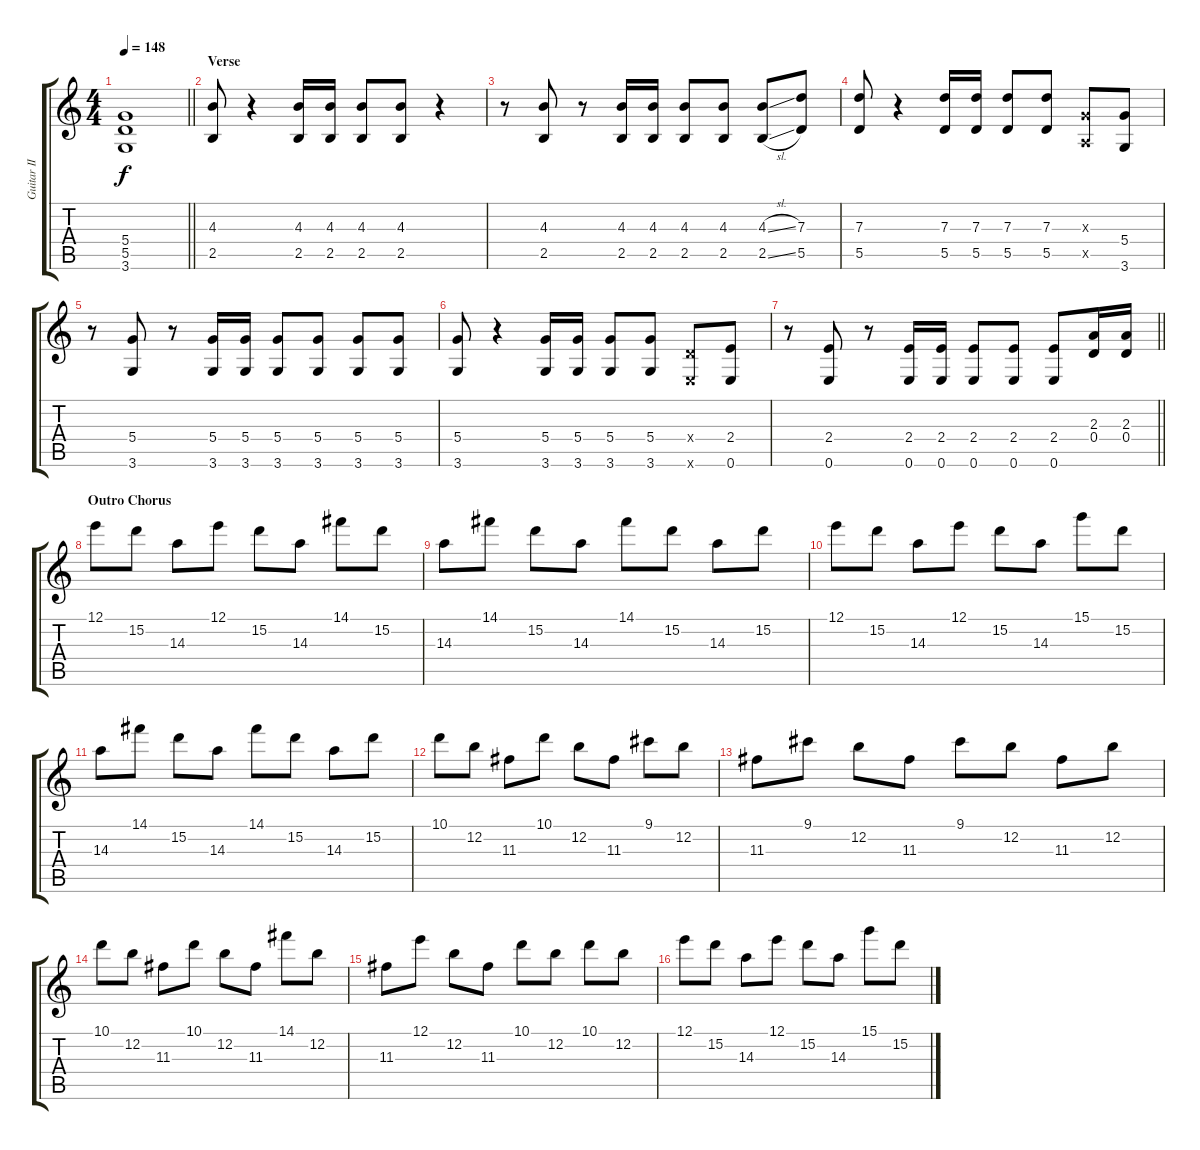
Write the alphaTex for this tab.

\track ("Guitar II" "Guitar II") {instrument distortionguitar}
\staff {score tabs}
\tuning (E4 B3 G3 D3 A2 E2) {hide}
\ts (4 4)
\tempo 148
\clef g2
\barLineRight lightlight
\ks c
(5.4{t} 5.5{t} 3.6{t}).1{dy f} |
\section ("" "Verse")
(4.3 2.5).8 r.4 (4.3 2.5).16 (4.3 2.5).16 (4.3 2.5).8 (4.3 2.5).8 r.4 |
r.8 (4.3 2.5).8 r.8 (4.3 2.5).16 (4.3 2.5).16 (4.3 2.5).8 (4.3 2.5).8 (4.3{sl} 2.5{sl}).8 (7.3 5.5).8 |
(7.3 5.5).8 r.4 (7.3 5.5).16 (7.3 5.5).16 (7.3 5.5).8 (7.3 5.5).8 (0.3{x} 0.5{x}).8 (5.4 3.6).8 |
r.8 (5.4 3.6).8 r.8 (5.4 3.6).16 (5.4 3.6).16 (5.4 3.6).8 (5.4 3.6).8 (5.4 3.6).8 (5.4 3.6).8 |
(5.4 3.6).8 r.4 (5.4 3.6).16 (5.4 3.6).16 (5.4 3.6).8 (5.4 3.6).8 (0.4{x} 0.6{x}).8 (2.4 0.6).8 |
\barLineRight lightlight
r.8 (2.4 0.6).8 r.8 (2.4 0.6).16 (2.4 0.6).16 (2.4 0.6).8 (2.4 0.6).8 (2.4 0.6).8 (2.3 0.4).16 (2.3 0.4).16 |
\section ("" "Outro Chorus")
12.1.8 15.2.8 14.3.8 12.1.8 15.2.8 14.3.8 14.1.8 15.2.8 |
14.3.8 14.1.8 15.2.8 14.3.8 14.1.8 15.2.8 14.3.8 15.2.8 |
12.1.8 15.2.8 14.3.8 12.1.8 15.2.8 14.3.8 15.1.8 15.2.8 |
14.3.8 14.1.8 15.2.8 14.3.8 14.1.8 15.2.8 14.3.8 15.2.8 |
10.1.8 12.2.8 11.3.8 10.1.8 12.2.8 11.3.8 9.1.8 12.2.8 |
11.3.8 9.1.8 12.2.8 11.3.8 9.1.8 12.2.8 11.3.8 12.2.8 |
10.1.8 12.2.8 11.3.8 10.1.8 12.2.8 11.3.8 14.1.8 12.2.8 |
11.3.8 12.1.8 12.2.8 11.3.8 10.1.8 12.2.8 10.1.8 12.2.8 |
12.1.8 15.2.8 14.3.8 12.1.8 15.2.8 14.3.8 15.1.8 15.2.8
